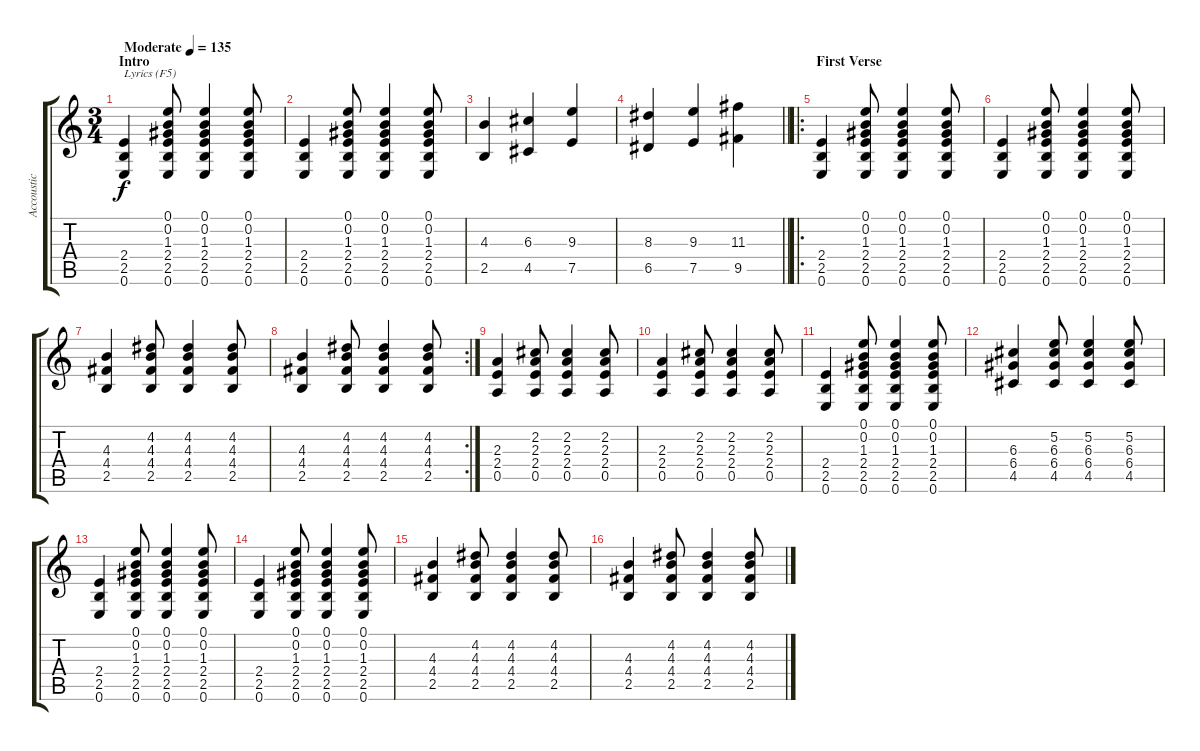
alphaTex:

\track ("Accoustic Guitar" "Accoustic ") {instrument acousticguitarsteel}
\staff {score tabs}
\tuning (E4 B3 G3 D3 A2 E2) {hide}
\ts (3 4)
\section ("" "Intro")
\tempo (135 "Moderate")
\clef g2
\ks c
(2.4 2.5 0.6).4{txt "Lyrics (F5)" dy f instrument acousticguitarsteel} (0.1 0.2 1.3 2.4 2.5 0.6).8 (0.1 0.2 1.3 2.4 2.5 0.6).4 (0.1 0.2 1.3 2.4 2.5 0.6).8 |
(2.4 2.5 0.6).4 (0.1 0.2 1.3 2.4 2.5 0.6).8 (0.1 0.2 1.3 2.4 2.5 0.6).4 (0.1 0.2 1.3 2.4 2.5 0.6).8 |
(4.3 2.5).4 (6.3 4.5).4 (9.3 7.5).4 |
\barLineRight lightlight
(8.3 6.5).4 (9.3 7.5).4 (11.3 9.5).4 |
\ro
\section ("" "First Verse")
(2.4 2.5 0.6).4 (0.1 0.2 1.3 2.4 2.5 0.6).8 (0.1 0.2 1.3 2.4 2.5 0.6).4 (0.1 0.2 1.3 2.4 2.5 0.6).8 |
(2.4 2.5 0.6).4 (0.1 0.2 1.3 2.4 2.5 0.6).8 (0.1 0.2 1.3 2.4 2.5 0.6).4 (0.1 0.2 1.3 2.4 2.5 0.6).8 |
(4.3 4.4 2.5).4 (4.2 4.3 4.4 2.5).8 (4.2 4.3 4.4 2.5).4 (4.2 4.3 4.4 2.5).8 |
\rc 2
(4.3 4.4 2.5).4 (4.2 4.3 4.4 2.5).8 (4.2 4.3 4.4 2.5).4 (4.2 4.3 4.4 2.5).8 |
(2.3 2.4 0.5).4 (2.2 2.3 2.4 0.5).8 (2.2 2.3 2.4 0.5).4 (2.2 2.3 2.4 0.5).8 |
(2.3 2.4 0.5).4 (2.2 2.3 2.4 0.5).8 (2.2 2.3 2.4 0.5).4 (2.2 2.3 2.4 0.5).8 |
(2.4 2.5 0.6).4 (0.1 0.2 1.3 2.4 2.5 0.6).8 (0.1 0.2 1.3 2.4 2.5 0.6).4 (0.1 0.2 1.3 2.4 2.5 0.6).8 |
(6.3 6.4 4.5).4 (5.2 6.3 6.4 4.5).8 (5.2 6.3 6.4 4.5).4 (5.2 6.3 6.4 4.5).8 |
(2.4 2.5 0.6).4 (0.1 0.2 1.3 2.4 2.5 0.6).8 (0.1 0.2 1.3 2.4 2.5 0.6).4 (0.1 0.2 1.3 2.4 2.5 0.6).8 |
(2.4 2.5 0.6).4 (0.1 0.2 1.3 2.4 2.5 0.6).8 (0.1 0.2 1.3 2.4 2.5 0.6).4 (0.1 0.2 1.3 2.4 2.5 0.6).8 |
(4.3 4.4 2.5).4 (4.2 4.3 4.4 2.5).8 (4.2 4.3 4.4 2.5).4 (4.2 4.3 4.4 2.5).8 |
(4.3 4.4 2.5).4 (4.2 4.3 4.4 2.5).8 (4.2 4.3 4.4 2.5).4 (4.2 4.3 4.4 2.5).8
